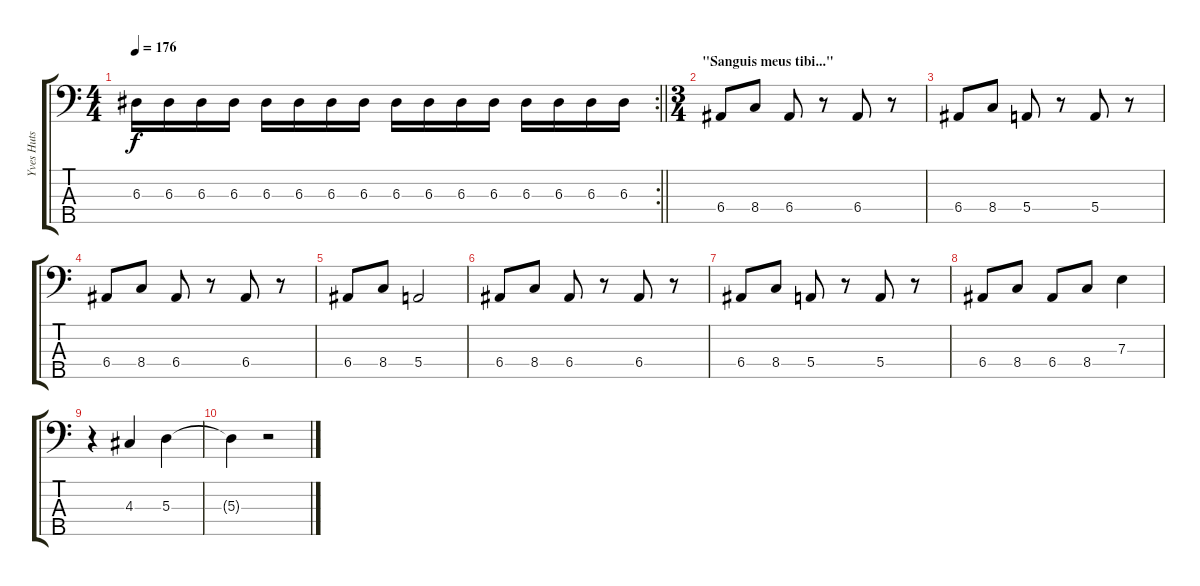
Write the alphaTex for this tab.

\track ("Yves Huts" "Yves Huts") {instrument electricbasspick}
\staff {score tabs}
\tuning (G2 D2 A1 E1 B0) {hide}
\rc 2
\ts (4 4)
\tempo 176
\clef f4
\barLineRight lightlight
\ks c
6.3.16{dy f} 6.3.16 6.3.16 6.3.16 6.3.16 6.3.16 6.3.16 6.3.16 6.3.16 6.3.16 6.3.16 6.3.16 6.3.16 6.3.16 6.3.16 6.3.16 |
\ts (3 4)
\section ("" "\"Sanguis meus tibi...\"")
6.4.8 8.4.8 6.4.8 r.8 6.4.8 r.8 |
6.4.8 8.4.8 5.4.8 r.8 5.4.8 r.8 |
6.4.8 8.4.8 6.4.8 r.8 6.4.8 r.8 |
6.4.8 8.4.8 5.4.2 |
6.4.8 8.4.8 6.4.8 r.8 6.4.8 r.8 |
6.4.8 8.4.8 5.4.8 r.8 5.4.8 r.8 |
6.4.8 8.4.8 6.4.8 8.4.8 7.3.4 |
r.4 4.3.4 5.3.4 |
5.3{t}.4 r.2
